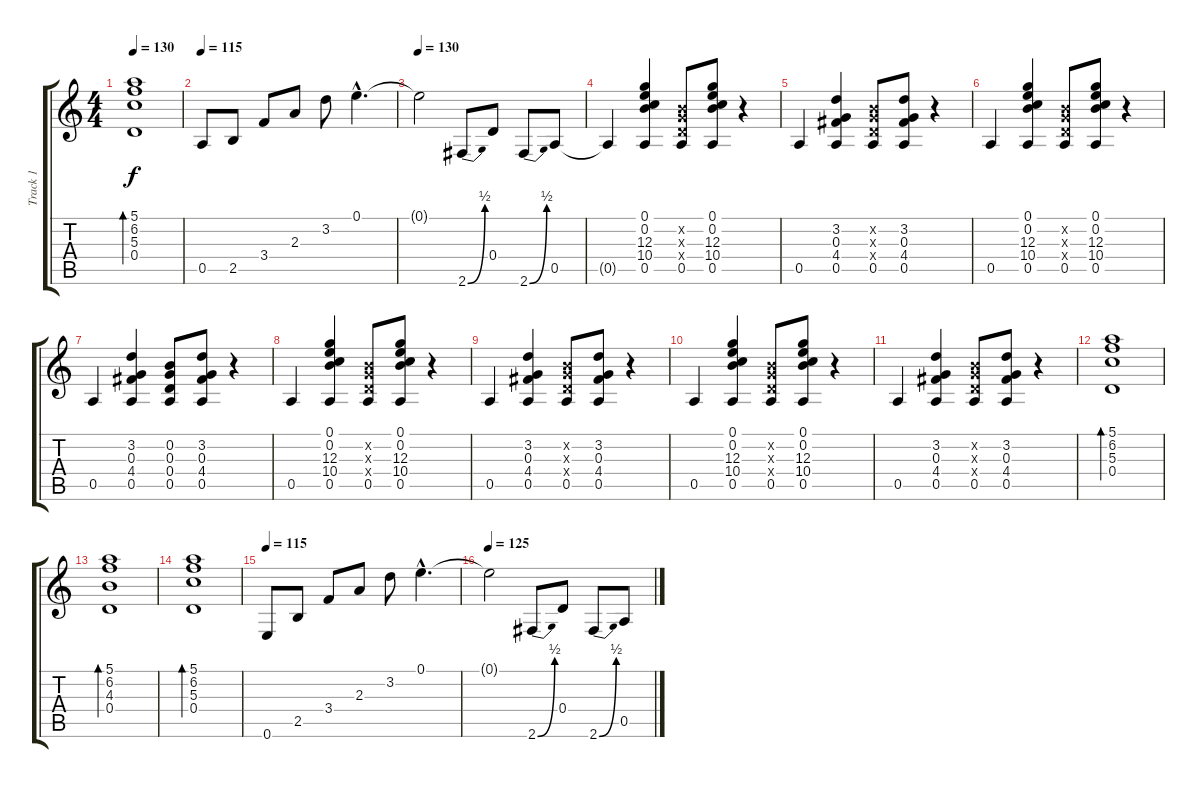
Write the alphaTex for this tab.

\track ("Track 1" "Track 1") {instrument acousticguitarsteel}
\staff {score tabs}
\tuning (E4 B3 G3 D3 A2 E2) {hide}
\ts (4 4)
\tempo 130
\clef g2
\ks c
(5.1 6.2 5.3 0.4).1{bd 240 dy f} |
\tempo 115
0.5.8 2.5.8 3.4.8 2.3.8 3.2.8 0.1{hac}.4{d} |
\tempo 130
0.1{t}.2 2.6{be (bend 0 0 60 2)}.8 0.4.8 2.6{be (bend 0 0 60 2)}.8 0.5.8 |
0.5{t}.4 (0.1 0.2 12.3 10.4 0.5).4 (0.2{x} 0.3{x} 0.4{x} 0.5).8 (0.1 0.2 12.3 10.4 0.5).8 r.4 |
0.5.4 (3.2 0.3 4.4 0.5).4 (0.2{x} 0.3{x} 0.4{x} 0.5).8 (3.2 0.3 4.4 0.5).8 r.4 |
0.5.4 (0.1 0.2 12.3 10.4 0.5).4 (0.2{x} 0.3{x} 0.4{x} 0.5).8 (0.1 0.2 12.3 10.4 0.5).8 r.4 |
0.5.4 (3.2 0.3 4.4 0.5).4 (0.2 0.3 0.4 0.5).8 (3.2 0.3 4.4 0.5).8 r.4 |
0.5.4 (0.1 0.2 12.3 10.4 0.5).4 (0.2{x} 0.3{x} 0.4{x} 0.5).8 (0.1 0.2 12.3 10.4 0.5).8 r.4 |
0.5.4 (3.2 0.3 4.4 0.5).4 (0.2{x} 0.3{x} 0.4{x} 0.5).8 (3.2 0.3 4.4 0.5).8 r.4 |
0.5.4 (0.1 0.2 12.3 10.4 0.5).4 (0.2{x} 0.3{x} 0.4{x} 0.5).8 (0.1 0.2 12.3 10.4 0.5).8 r.4 |
0.5.4 (3.2 0.3 4.4 0.5).4 (0.2{x} 0.3{x} 0.4{x} 0.5).8 (3.2 0.3 4.4 0.5).8 r.4 |
(5.1 6.2 5.3 0.4).1{bd 240} |
(5.1 6.2 4.3 0.4).1{bd 240} |
(5.1 6.2 5.3 0.4).1{bd 240} |
\tempo 115
0.6.8 2.5.8 3.4.8 2.3.8 3.2.8 0.1{hac}.4{d} |
\tempo 125
0.1{t}.2 2.6{be (bend 0 0 60 2)}.8 0.4.8 2.6{be (bend 0 0 60 2)}.8 0.5.8
